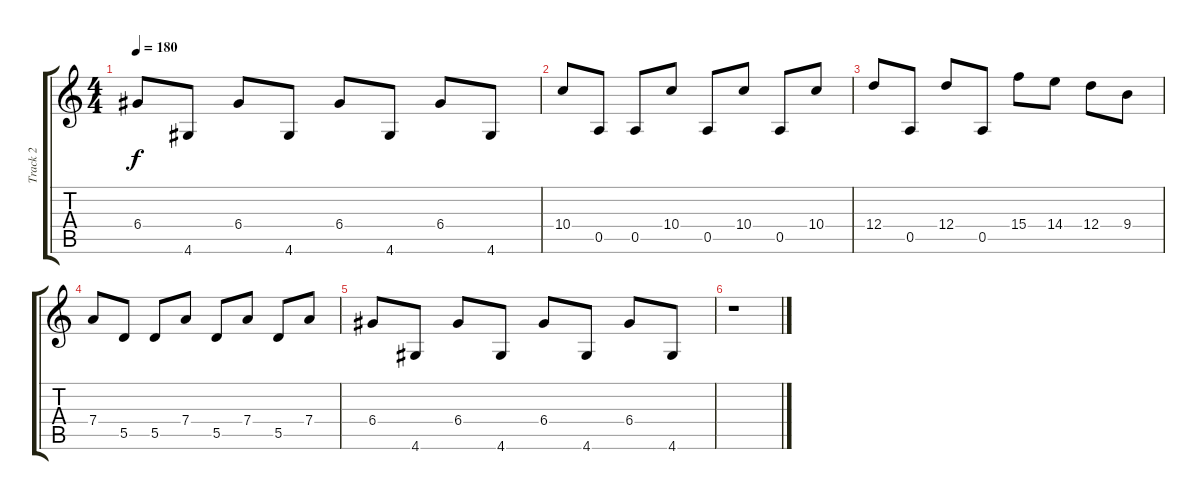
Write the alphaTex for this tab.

\track ("Track 2" "Track 2") {instrument distortionguitar}
\staff {score tabs}
\tuning (E4 B3 G3 D3 A2 E2) {hide}
\ts (4 4)
\tempo 180
\clef g2
\ks c
6.4.8{dy f} 4.6.8 6.4.8 4.6.8 6.4.8 4.6.8 6.4.8 4.6.8 |
10.4.8 0.5.8 0.5.8 10.4.8 0.5.8 10.4.8 0.5.8 10.4.8 |
12.4.8 0.5.8 12.4.8 0.5.8 15.4.8 14.4.8 12.4.8 9.4.8 |
7.4.8 5.5.8 5.5.8 7.4.8 5.5.8 7.4.8 5.5.8 7.4.8 |
6.4.8 4.6.8 6.4.8 4.6.8 6.4.8 4.6.8 6.4.8 4.6.8 |
r.1
